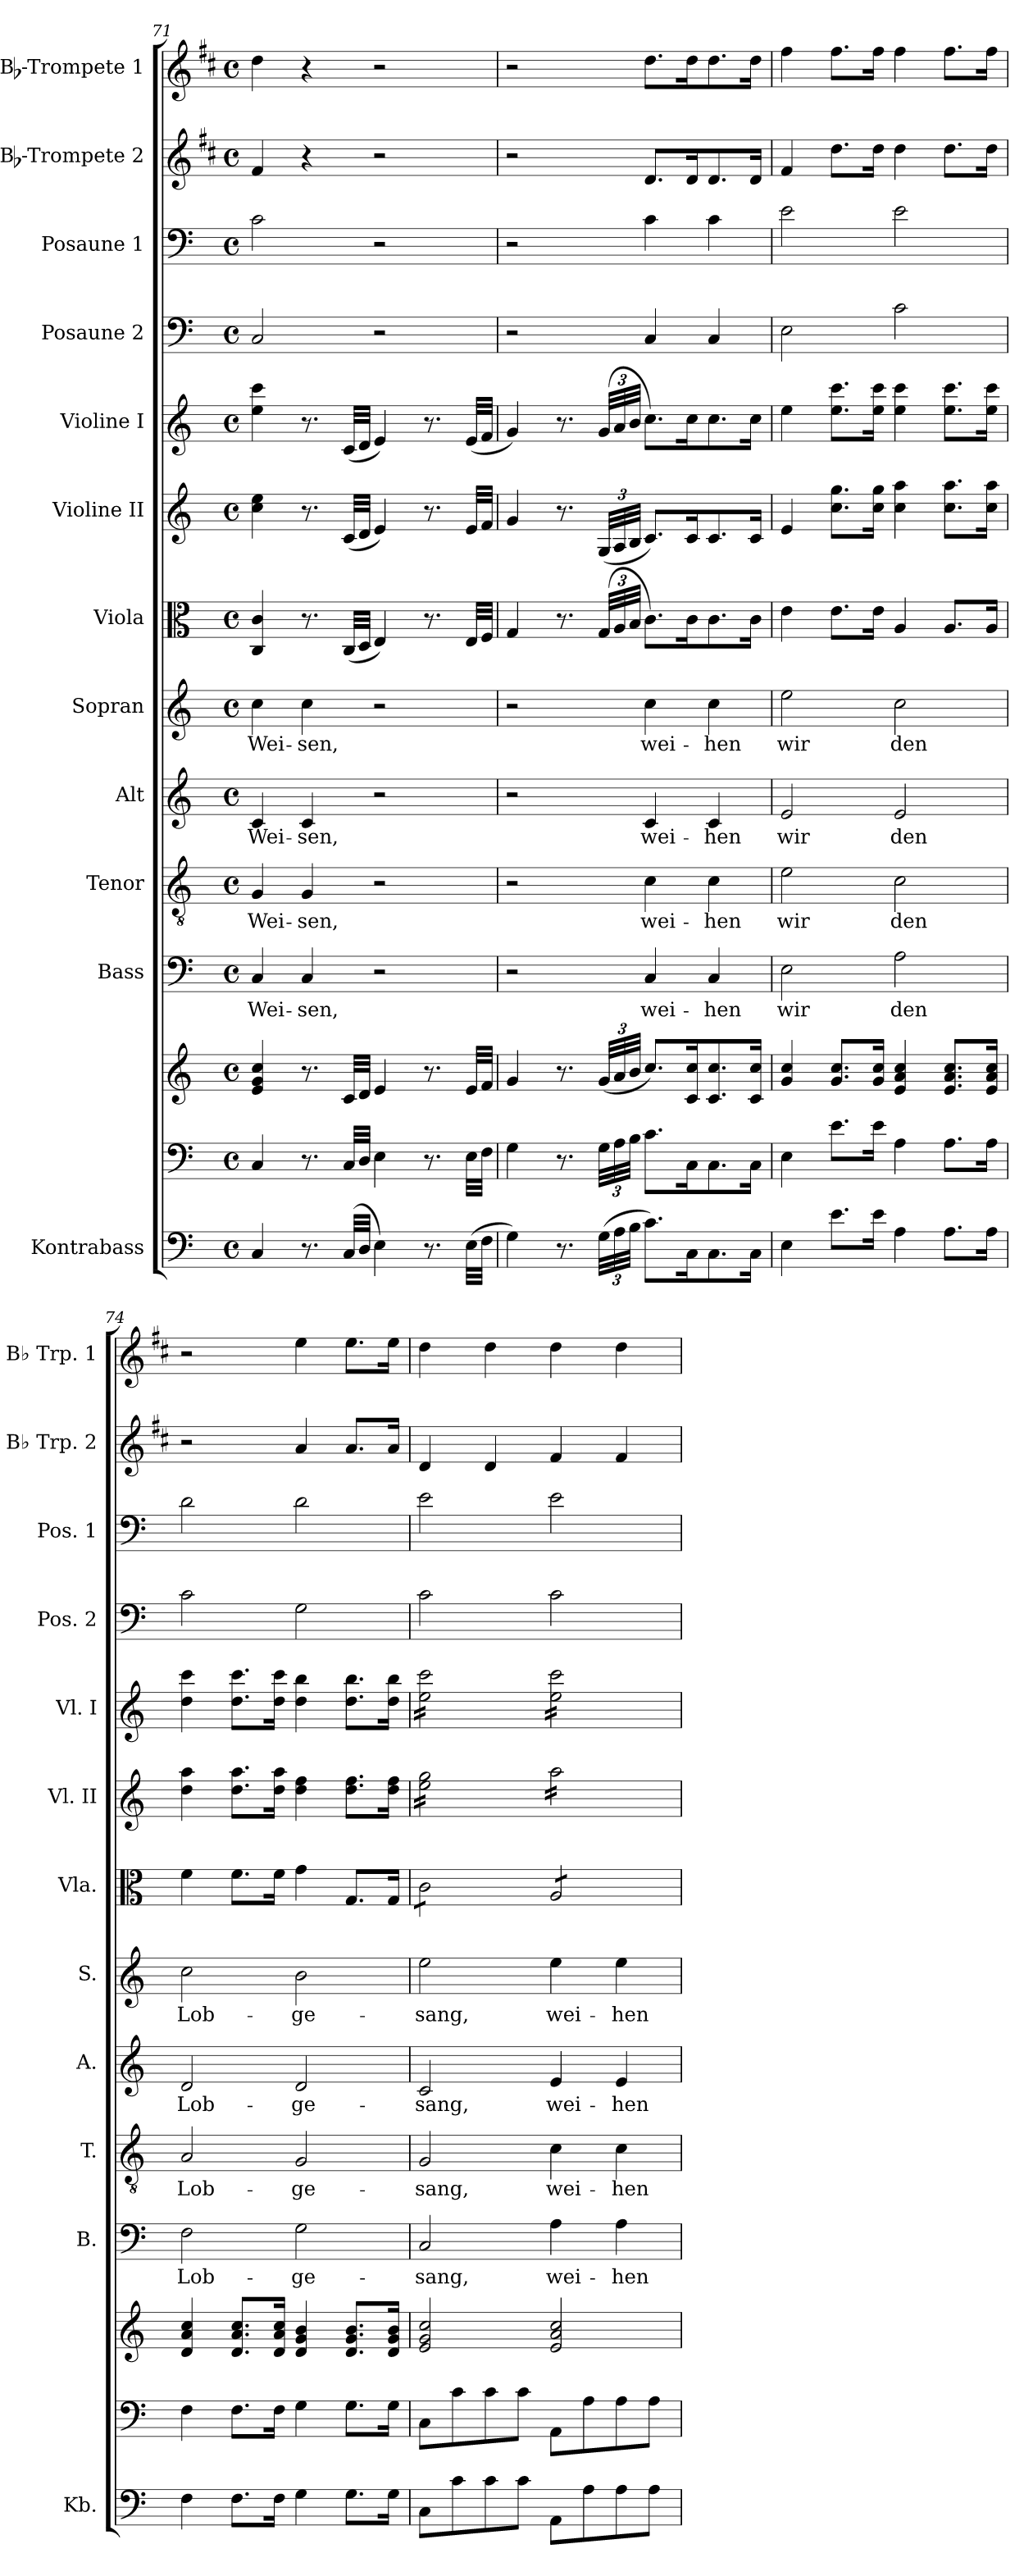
**kern	**kern	**kern	**kern	**text	**kern	**text	**kern	**text	**kern	**text	**kern	**kern	**kern	**kern	**kern	**kern	**kern
*part13	*part12	*part12	*part11	*part11	*part10	*part10	*part9	*part9	*part8	*part8	*part7	*part6	*part5	*part4	*part3	*part2	*part1
*staff14	*staff13	*staff12	*staff11	*staff11	*staff10	*staff10	*staff9	*staff9	*staff8	*staff8	*staff7	*staff6	*staff5	*staff4	*staff3	*staff2	*staff1
*I"Kontrabass	*	*	*I"Bass	*	*I"Tenor	*	*I"Alt	*	*I"Sopran	*	*I"Viola	*I"Violine II	*I"Violine I	*I"Posaune 2	*I"Posaune 1	*I"Bb-Trompete 2	*I"Bb-Trompete 1
*I'Kb.	*	*	*I'B.	*	*I'T.	*	*I'A.	*	*I'S.	*	*I'Vla.	*I'Vl. II	*I'Vl. I	*I'Pos. 2	*I'Pos. 1	*I'Bb Trp. 2	*I'Bb Trp. 1
!!LO:PB:g=z
*clefF4	*clefF4	*clefG2	*clefF4	*	*clefGv2	*	*clefG2	*	*clefG2	*	*clefC3	*clefG2	*clefG2	*clefF4	*clefF4	*clefG2	*clefG2
*ITrd7c12	*	*	*	*	*	*	*	*	*	*	*	*	*	*	*	*ITrd1c2	*ITrd1c2
*k[]	*k[]	*k[]	*k[]	*	*k[]	*	*k[]	*	*k[]	*	*k[]	*k[]	*k[]	*k[]	*k[]	*k[]	*k[]
*C:	*C:	*C:	*C:	*	*C:	*	*C:	*	*C:	*	*C:	*C:	*C:	*C:	*C:	*C:	*C:
*M4/4	*M4/4	*M4/4	*M4/4	*	*M4/4	*	*M4/4	*	*M4/4	*	*M4/4	*M4/4	*M4/4	*M4/4	*M4/4	*M4/4	*M4/4
*met(c)	*met(c)	*met(c)	*met(c)	*	*met(c)	*	*met(c)	*	*met(c)	*	*met(c)	*met(c)	*met(c)	*met(c)	*met(c)	*met(c)	*met(c)
=71	=71	=71	=71	=71	=71	=71	=71	=71	=71	=71	=71	=71	=71	=71	=71	=71	=71
!	!	!	!	!LO:LY:b	!	!LO:LY:b	!	!LO:LY:b	!	!LO:LY:b	!	!	!	!	!	!	!
4CC/	4C/	4e/ 4g/ 4cc/	4C/	Wei-	4G/	Wei-	4c/	Wei-	4cc\	Wei-	4C/ 4c/	4cc\ 4ee\	4ee\ 4ccc\	2C/	2c\	4e/	4cc\
!	!	!	!	!LO:LY:b	!	!LO:LY:b	!	!LO:LY:b	!	!LO:LY:b	!	!	!	!	!	!	!
8.r	8.r	8.r	4C/	-sen,	4G/	-sen,	4c/	-sen,	4cc\	-sen,	8.r	8.r	8.r	.	.	4r	4r
(>32CC/LLL	32C/LLL	32c/LLL	.	.	.	.	.	.	.	.	(<32C/LLL	(<32c/LLL	(<32c/LLL	.	.	.	.
32DD/JJJ	32D/JJJ	32d/JJJ	.	.	.	.	.	.	.	.	32D/JJJ	32d/JJJ	32d/JJJ	.	.	.	.
4EE\)	4E\	4e/	2r	.	2r	.	2r	.	2r	.	4E/)	4e/)	4e/)	2r	2r	2r	2r
8.r	8.r	8.r	.	.	.	.	.	.	.	.	8.r	8.r	8.r	.	.	.	.
(>32EE\LLL	32E\LLL	32e/LLL	.	.	.	.	.	.	.	.	32E/LLL	32e/LLL	(<32e/LLL	.	.	.	.
32FF\JJJ	32F\JJJ	32f/JJJ	.	.	.	.	.	.	.	.	32F/JJJ	32f/JJJ	32f/JJJ	.	.	.	.
=72	=72	=72	=72	=72	=72	=72	=72	=72	=72	=72	=72	=72	=72	=72	=72	=72	=72
4GG\)	4G\	4g/	2r	.	2r	.	2r	.	2r	.	4G/	4g/	4g/)	2r	2r	2r	2r
8.r	8.r	8.r	.	.	.	.	.	.	.	.	8.r	8.r	8.r	.	.	.	.
*	*	*Xbrackettup	*	*	*	*	*	*	*	*	*Xbrackettup	*Xbrackettup	*Xbrackettup	*	*	*	*
(>48GG\LLL	48G\LLL	(<48g/LLL	.	.	.	.	.	.	.	.	(<48G/LLL	(<48G/LLL	(<48g/LLL	.	.	.	.
48AA\	48A\	48a/	.	.	.	.	.	.	.	.	48A/	48A/	48a/	.	.	.	.
48BB\JJJ	48B\JJJ	48b/JJJ	.	.	.	.	.	.	.	.	48B/JJJ	48B/JJJ	48b/JJJ	.	.	.	.
!	!	!	!	!LO:LY:b	!	!LO:LY:b	!	!LO:LY:b	!	!LO:LY:b	!	!	!	!	!	!	!
8.C\L)	8.c\L	8.cc/L)	4C/	wei-	4c\	wei-	4c/	wei-	4cc\	wei-	8.c\L)	8.c/L)	8.cc\L)	4C/	4c\	8.c/L	8.cc\L
16CC\k	16C\k	16c/ 16cc/k	.	.	.	.	.	.	.	.	16c\k	16c/k	16cc\k	.	.	16c/k	16cc\k
!	!	!	!	!LO:LY:b	!	!LO:LY:b	!	!LO:LY:b	!	!LO:LY:b	!	!	!	!	!	!	!
8.CC\	8.C\	8.c/ 8.cc/	4C/	-hen	4c\	-hen	4c/	-hen	4cc\	-hen	8.c\	8.c/	8.cc\	4C/	4c\	8.c/	8.cc\
16CC\Jk	16C\Jk	16c/ 16cc/Jk	.	.	.	.	.	.	.	.	16c\Jk	16c/Jk	16cc\Jk	.	.	16c/Jk	16cc\Jk
=73	=73	=73	=73	=73	=73	=73	=73	=73	=73	=73	=73	=73	=73	=73	=73	=73	=73
!	!	!	!	!LO:LY:b	!	!LO:LY:b	!	!LO:LY:b	!	!LO:LY:b	!	!	!	!	!	!	!
4EE\	4E\	4g/ 4cc/	2E\	wir	2e\	wir	2e/	wir	2ee\	wir	4e\	4e/	4ee\	2E\	2e\	4e/	4ee\
8.E\L	8.e\L	8.g/ 8.cc/L	.	.	.	.	.	.	.	.	8.e\L	8.cc\ 8.gg\L	8.ee\ 8.ccc\L	.	.	8.cc\L	8.ee\L
16E\Jk	16e\Jk	16g/ 16cc/Jk	.	.	.	.	.	.	.	.	16e\Jk	16cc\ 16gg\Jk	16ee\ 16ccc\Jk	.	.	16cc\Jk	16ee\Jk
!	!	!	!	!LO:LY:b	!	!LO:LY:b	!	!LO:LY:b	!	!LO:LY:b	!	!	!	!	!	!	!
4AA\	4A\	4e/ 4a/ 4cc/	2A\	den	2c\	den	2e/	den	2cc\	den	4A/	4cc\ 4aa\	4ee\ 4ccc\	2c\	2e\	4cc\	4ee\
8.AA\L	8.A\L	8.e/ 8.a/ 8.cc/L	.	.	.	.	.	.	.	.	8.A/L	8.cc\ 8.aa\L	8.ee\ 8.ccc\L	.	.	8.cc\L	8.ee\L
16AA\Jk	16A\Jk	16e/ 16a/ 16cc/Jk	.	.	.	.	.	.	.	.	16A/Jk	16cc\ 16aa\Jk	16ee\ 16ccc\Jk	.	.	16cc\Jk	16ee\Jk
=74	=74	=74	=74	=74	=74	=74	=74	=74	=74	=74	=74	=74	=74	=74	=74	=74	=74
!	!	!	!	!LO:LY:b	!	!LO:LY:b	!	!LO:LY:b	!	!LO:LY:b	!	!	!	!	!	!	!
4FF\	4F\	4d/ 4a/ 4cc/	2F\	Lob-	2A/	Lob-	2d/	Lob-	2cc\	Lob-	4f\	4dd\ 4aa\	4dd\ 4ccc\	2c\	2d\	2r	2r
8.FF\L	8.F\L	8.d/ 8.a/ 8.cc/L	.	.	.	.	.	.	.	.	8.f\L	8.dd\ 8.aa\L	8.dd\ 8.ccc\L	.	.	.	.
16FF\Jk	16F\Jk	16d/ 16a/ 16cc/Jk	.	.	.	.	.	.	.	.	16f\Jk	16dd\ 16aa\Jk	16dd\ 16ccc\Jk	.	.	.	.
!	!	!	!	!LO:LY:b	!	!LO:LY:b	!	!LO:LY:b	!	!LO:LY:b	!	!	!	!	!	!	!
4GG\	4G\	4d/ 4g/ 4b/	2G\	-ge-	2G/	-ge-	2d/	-ge-	2b\	-ge-	4g\	4dd\ 4ff\	4dd\ 4bb\	2G\	2d\	4g/	4dd\
8.GG\L	8.G\L	8.d/ 8.g/ 8.b/L	.	.	.	.	.	.	.	.	8.G/L	8.dd\ 8.ff\L	8.dd\ 8.bb\L	.	.	8.g/L	8.dd\L
16GG\Jk	16G\Jk	16d/ 16g/ 16b/Jk	.	.	.	.	.	.	.	.	16G/Jk	16dd\ 16ff\Jk	16dd\ 16bb\Jk	.	.	16g/Jk	16dd\Jk
=75	=75	=75	=75	=75	=75	=75	=75	=75	=75	=75	=75	=75	=75	=75	=75	=75	=75
!	!	!	!	!LO:LY:b	!	!LO:LY:b	!	!LO:LY:b	!	!LO:LY:b	!	!	!	!	!	!	!
*	*	*	*	*	*	*	*	*	*	*	*tremolo	*	*	*	*	*	*
*	*	*	*	*	*	*	*	*	*	*	*	*tremolo	*	*	*	*	*
*	*	*	*	*	*	*	*	*	*	*	*	*	*tremolo	*	*	*	*
8CC\L	8C\L	2e/ 2g/ 2cc/	2C/	-sang,	2G/	-sang,	2c/	-sang,	2ee\	-sang,	8c\L	16ee\ 16gg\LL	16ee\ 16ccc\LL	2c\	2e\	4c/	4cc\
.	.	.	.	.	.	.	.	.	.	.	.	16ee\ 16gg\	16ee\ 16ccc\	.	.	.	.
8C\	8c\	.	.	.	.	.	.	.	.	.	8c\	16ee\ 16gg\	16ee\ 16ccc\	.	.	.	.
.	.	.	.	.	.	.	.	.	.	.	.	16ee\ 16gg\	16ee\ 16ccc\	.	.	.	.
8C\	8c\	.	.	.	.	.	.	.	.	.	8c\	16ee\ 16gg\	16ee\ 16ccc\	.	.	4c/	4cc\
.	.	.	.	.	.	.	.	.	.	.	.	16ee\ 16gg\	16ee\ 16ccc\	.	.	.	.
8C\J	8c\J	.	.	.	.	.	.	.	.	.	8c\J	16ee\ 16gg\	16ee\ 16ccc\	.	.	.	.
.	.	.	.	.	.	.	.	.	.	.	.	16ee\ 16gg\JJ	16ee\ 16ccc\JJ	.	.	.	.
!	!	!	!	!LO:LY:b	!	!LO:LY:b	!	!LO:LY:b	!	!LO:LY:b	!	!	!	!	!	!	!
8AAA\L	8AA\L	2e/ 2a/ 2cc/	4A\	wei-	4c\	wei-	4e/	wei-	4ee\	wei-	8A/L	16aa\LL	16ee\ 16ccc\LL	2c\	2e\	4e/	4cc\
.	.	.	.	.	.	.	.	.	.	.	.	16aa\	16ee\ 16ccc\	.	.	.	.
8AA\	8A\	.	.	.	.	.	.	.	.	.	8A/	16aa\	16ee\ 16ccc\	.	.	.	.
.	.	.	.	.	.	.	.	.	.	.	.	16aa\	16ee\ 16ccc\	.	.	.	.
!	!	!	!	!LO:LY:b	!	!LO:LY:b	!	!LO:LY:b	!	!LO:LY:b	!	!	!	!	!	!	!
8AA\	8A\	.	4A\	-hen	4c\	-hen	4e/	-hen	4ee\	-hen	8A/	16aa\	16ee\ 16ccc\	.	.	4e/	4cc\
.	.	.	.	.	.	.	.	.	.	.	.	16aa\	16ee\ 16ccc\	.	.	.	.
8AA\J	8A\J	.	.	.	.	.	.	.	.	.	8A/J	16aa\	16ee\ 16ccc\	.	.	.	.
*	*	*	*	*	*	*	*	*	*	*	*Xtremolo	*	*	*	*	*	*
.	.	.	.	.	.	.	.	.	.	.	.	16aa\JJ	16ee\ 16ccc\JJ	.	.	.	.
*	*	*	*	*	*	*	*	*	*	*	*	*	*Xtremolo	*	*	*	*
*	*	*	*	*	*	*	*	*	*	*	*	*Xtremolo	*	*	*	*	*
=	=	=	=	=	=	=	=	=	=	=	=	=	=	=	=	=	=
*-	*-	*-	*-	*-	*-	*-	*-	*-	*-	*-	*-	*-	*-	*-	*-	*-	*-
